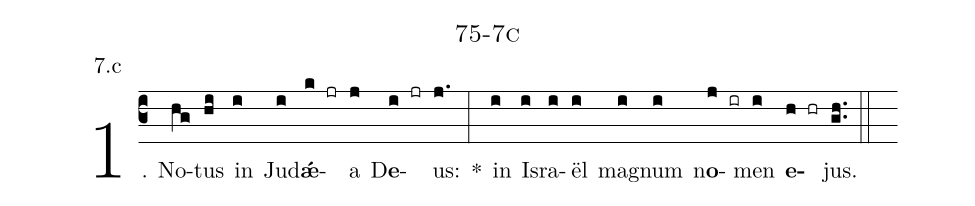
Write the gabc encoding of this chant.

name: 75-7c;
annotation: 7.c;
%%
(c3)1. No(hg)tus(hi) in(i) Ju(i)d<b>ǽ</b>(k jr)a(j) D<b>e</b>(i jr)us:(j.) *(:) in(i) Is(i)ra(i)ël(i) ma(i)gnum(i) n<b>o</b>(j ir)men(i) <b>e</b>(h hr)jus.(gh..) (::)
